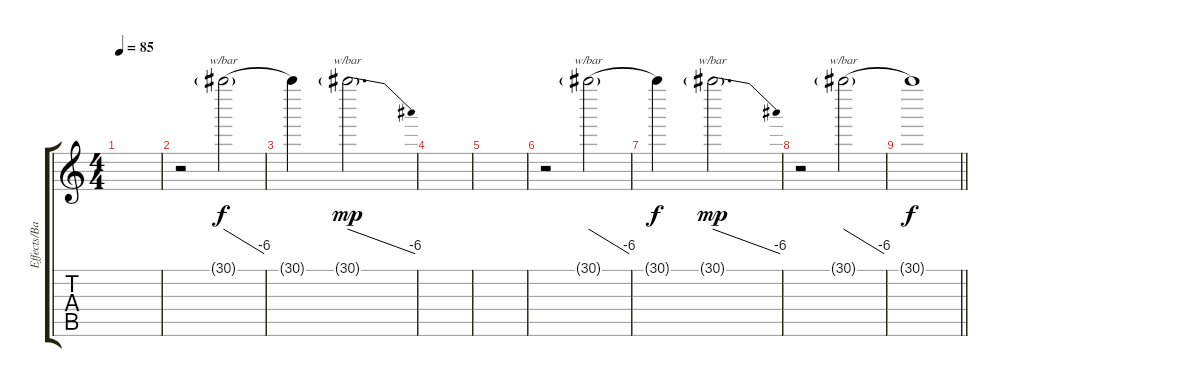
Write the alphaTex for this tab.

\track ("Effects/Back-Up Guitar" "Effects/Ba") {instrument distortionguitar}
\staff {score tabs}
\tuning (E4 B3 G3 D3 A2 E2) {hide}
\ts (4 4)
\tempo 85
\clef g2
\ks c
|
r.2{volume 9 instrument pad2warm} 30.1{g}.2{tbe (dive default 0 0 60 -24) volume 1} |
30.1{t}.4{dy f volume 8} 30.1{g}.2{d tbe (dive default 0 0 60 -24) dy mp volume 1} |
|
|
r.2 30.1{g}.2{tbe (dive default 0 0 60 -24) volume 1} |
30.1{t}.4{dy f volume 8} 30.1{g}.2{d tbe (dive default 0 0 60 -24) dy mp volume 1} |
r.2{volume 8} 30.1{g}.2{tbe (dive default 0 0 60 -24) volume 1} |
\barLineRight lightlight
30.1{t}.1{dy f}
